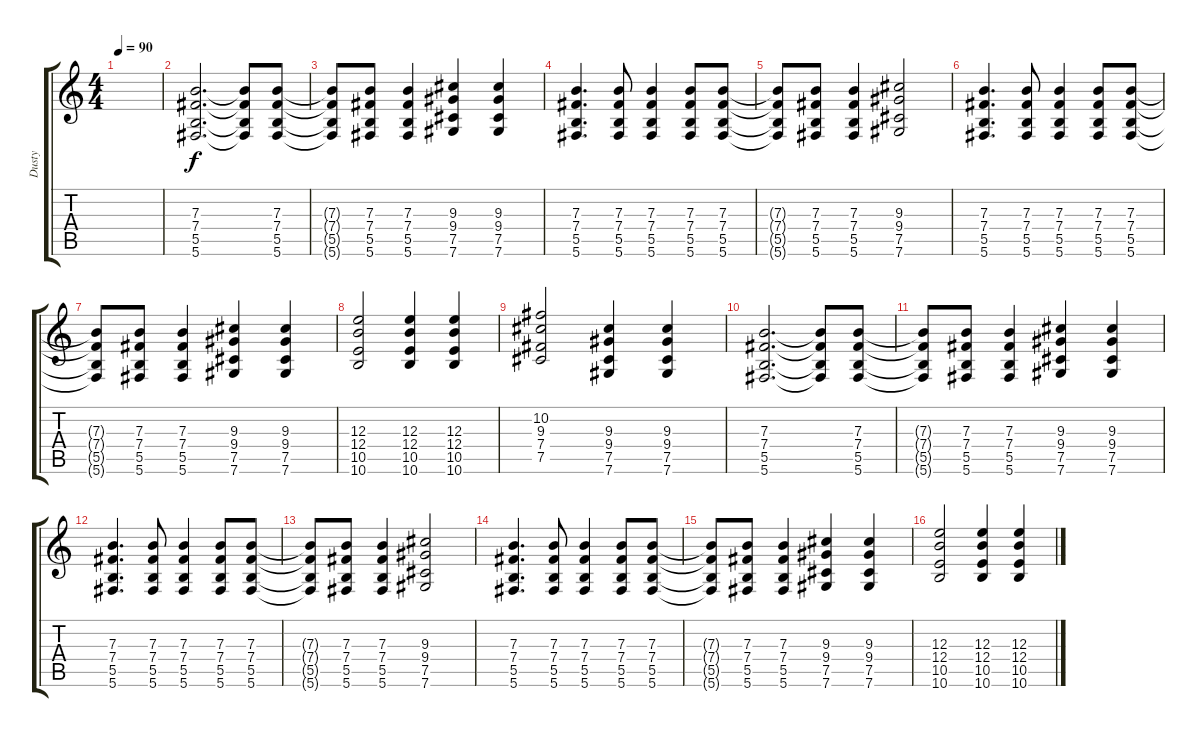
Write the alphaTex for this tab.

\track ("Dusty" "Dusty") {instrument distortionguitar}
\staff {score tabs}
\tuning (Db4 Ab3 E3 B2 Gb2 Db2) {hide}
\ts (4 4)
\tempo 90
\clef g2
\ks c
|
(7.3 7.4 5.5 5.6).2{d volume 4 instrument acousticguitarsteel} (7.3{t} 7.4{t} 5.5{t} 5.6{t}).8 (7.3 7.4 5.5 5.6).8 |
(7.3{t} 7.4{t} 5.5{t} 5.6{t}).8 (7.3 7.4 5.5 5.6).8 (7.3 7.4 5.5 5.6).4 (9.3 9.4 7.5 7.6).4 (9.3 9.4 7.5 7.6).4 |
(7.3 7.4 5.5 5.6).4{d} (7.3 7.4 5.5 5.6).8 (7.3 7.4 5.5 5.6).4 (7.3 7.4 5.5 5.6).8 (7.3 7.4 5.5 5.6).8 |
(7.3{t} 7.4{t} 5.5{t} 5.6{t}).8 (7.3 7.4 5.5 5.6).8 (7.3 7.4 5.5 5.6).4 (9.3 9.4 7.5 7.6).2 |
(7.3 7.4 5.5 5.6).4{d} (7.3 7.4 5.5 5.6).8 (7.3 7.4 5.5 5.6).4 (7.3 7.4 5.5 5.6).8 (7.3 7.4 5.5 5.6).8 |
(7.3{t} 7.4{t} 5.5{t} 5.6{t}).8 (7.3 7.4 5.5 5.6).8 (7.3 7.4 5.5 5.6).4 (9.3 9.4 7.5 7.6).4 (9.3 9.4 7.5 7.6).4 |
(12.3 12.4 10.5 10.6).2 (12.3 12.4 10.5 10.6).4 (12.3 12.4 10.5 10.6).4 |
(10.2 9.3 7.4 7.5).2 (9.3 9.4 7.5 7.6).4 (9.3 9.4 7.5 7.6).4 |
(7.3 7.4 5.5 5.6).2{d} (7.3{t} 7.4{t} 5.5{t} 5.6{t}).8 (7.3 7.4 5.5 5.6).8 |
(7.3{t} 7.4{t} 5.5{t} 5.6{t}).8 (7.3 7.4 5.5 5.6).8 (7.3 7.4 5.5 5.6).4 (9.3 9.4 7.5 7.6).4 (9.3 9.4 7.5 7.6).4 |
(7.3 7.4 5.5 5.6).4{d} (7.3 7.4 5.5 5.6).8 (7.3 7.4 5.5 5.6).4 (7.3 7.4 5.5 5.6).8 (7.3 7.4 5.5 5.6).8 |
(7.3{t} 7.4{t} 5.5{t} 5.6{t}).8 (7.3 7.4 5.5 5.6).8 (7.3 7.4 5.5 5.6).4 (9.3 9.4 7.5 7.6).2 |
(7.3 7.4 5.5 5.6).4{d} (7.3 7.4 5.5 5.6).8 (7.3 7.4 5.5 5.6).4 (7.3 7.4 5.5 5.6).8 (7.3 7.4 5.5 5.6).8 |
(7.3{t} 7.4{t} 5.5{t} 5.6{t}).8 (7.3 7.4 5.5 5.6).8 (7.3 7.4 5.5 5.6).4 (9.3 9.4 7.5 7.6).4 (9.3 9.4 7.5 7.6).4 |
(12.3 12.4 10.5 10.6).2 (12.3 12.4 10.5 10.6).4 (12.3 12.4 10.5 10.6).4
